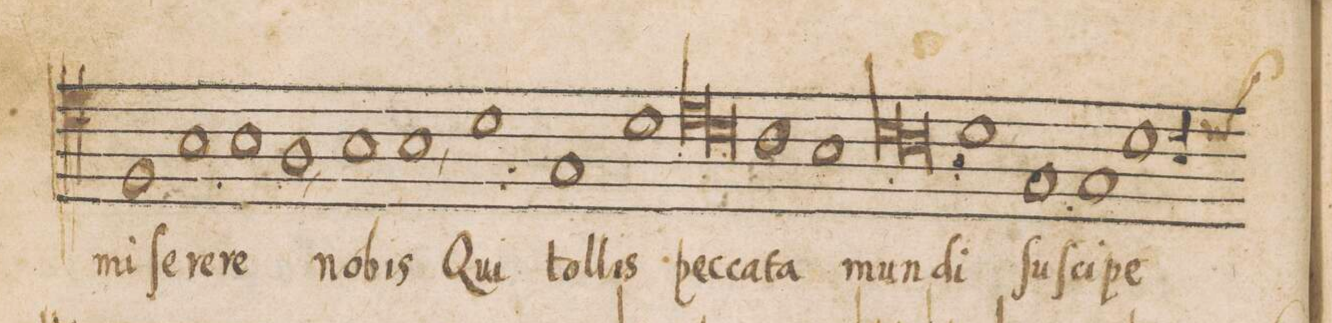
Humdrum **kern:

**kern	**text
*I"TENOR	*
*clefC5	*
*k[]	*
*met(C|)	*
*M2/1	*
1D	mi-
1G	-ſe-
=87-	=87-
1G	-re-
1F,<	-re
=88-	=88-
1G	no-
1G,<	-bis
=89-	=89-
1B	Qui
1E	tol-
=90-	=90-
1B	-lis
*lig	*
1c	pec-
=91-	=91-
1B	.
*Xlig	*
1A	-ca-
=92-	=92-
1G	-ta
*lig	*
1B	mun-
=93-	=93-
1A	.
*Xlig	*
1B	-di
=94-	=94-
1E	ſu-
1E	-ſci-
=95-	=95-
*custos:c	*
1B	-pe
*-	*-
